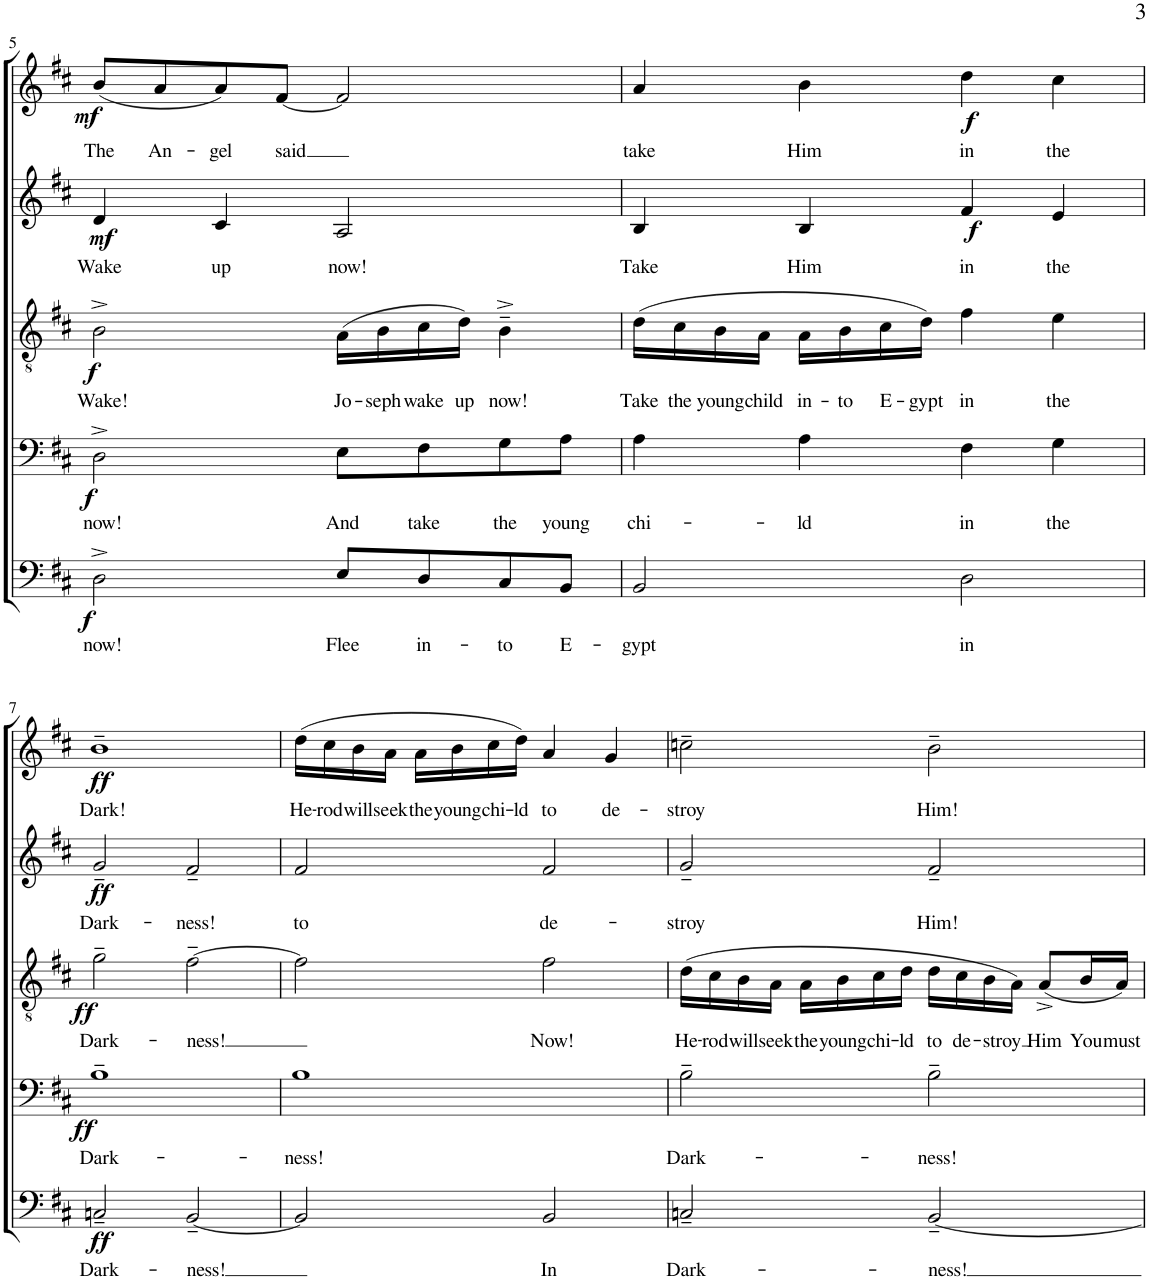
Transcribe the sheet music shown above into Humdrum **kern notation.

**kern	**text	**dynam	**kern	**text	**dynam	**kern	**text	**dynam	**kern	**text	**dynam	**kern	**text	**dynam
*part5	*part5	*part5	*part4	*part4	*part4	*part3	*part3	*part3	*part2	*part2	*part2	*part1	*part1	*part1
*staff5	*staff5	*staff5	*staff4	*staff4	*staff4	*staff3	*staff3	*staff3	*staff2	*staff2	*staff2	*staff1	*staff1	*staff1
*I"Bass	*	*	*I"Baritone	*	*	*I"Tenor	*	*	*I"Alto	*	*	*I"Soprano	*	*
!!LO:PB:g=z
*clefF4	*	*	*clefF4	*	*	*clefGv2	*	*	*clefG2	*	*	*clefG2	*	*
*k[f#c#]	*	*	*k[f#c#]	*	*	*k[f#c#]	*	*	*k[f#c#]	*	*	*k[f#c#]	*	*
*M4/4	*	*	*M4/4	*	*	*M4/4	*	*	*M4/4	*	*	*M4/4	*	*
=5	=5	=5	=5	=5	=5	=5	=5	=5	=5	=5	=5	=5	=5	=5
!	!LO:LY:b	!LO:DY:b	!	!LO:LY:b	!LO:DY:b	!	!LO:LY:b	!LO:DY:b	!	!LO:LY:b	!LO:DY:b	!	!LO:LY:b	!LO:DY:b
2D^\	now!	f	2D^\	now!	f	2B^\	Wake!	f	4d/	Wake	mf	(8b/L	The	mf
!	!	!	!	!	!	!	!	!	!	!	!	!	!LO:LY:b	!
.	.	.	.	.	.	.	.	.	.	.	.	8a/	An-	.
!	!	!	!	!	!	!	!	!	!	!LO:LY:b	!	!	!LO:LY:b	!
.	.	.	.	.	.	.	.	.	4c#/	up	.	8a/)	-gel	.
!	!	!	!	!	!	!	!	!	!	!	!	!	!LO:LY:b	!
.	.	.	.	.	.	.	.	.	.	.	.	[8f#/J	said	.
!	!LO:LY:b	!	!	!LO:LY:b	!	!	!LO:LY:b	!	!	!LO:LY:b	!	!	!	!
8E/L	Flee	.	8E\L	And	.	(16A\LL	Jo-	.	2A/	now!	.	2f#/]	.	.
!	!	!	!	!	!	!	!LO:LY:b	!	!	!	!	!	!	!
.	.	.	.	.	.	16B\	-seph	.	.	.	.	.	.	.
!	!LO:LY:b	!	!	!LO:LY:b	!	!	!LO:LY:b	!	!	!	!	!	!	!
8D/	in-	.	8F#\	take	.	16c#\	wake	.	.	.	.	.	.	.
!	!	!	!	!	!	!	!LO:LY:b	!	!	!	!	!	!	!
.	.	.	.	.	.	16d\JJ)	up	.	.	.	.	.	.	.
!	!LO:LY:b	!	!	!LO:LY:b	!	!	!LO:LY:b	!	!	!	!	!	!	!
8C#/	-to	.	8G\	the	.	4B~^\	now!	.	.	.	.	.	.	.
!	!LO:LY:b	!	!	!LO:LY:b	!	!	!	!	!	!	!	!	!	!
8BB/J	E-	.	8A\J	young	.	.	.	.	.	.	.	.	.	.
=6	=6	=6	=6	=6	=6	=6	=6	=6	=6	=6	=6	=6	=6	=6
!	!LO:LY:b	!	!	!LO:LY:b	!	!	!LO:LY:b	!	!	!LO:LY:b	!	!	!LO:LY:b	!
2BB/	-gypt	.	4A\	chi-	.	(16d\LL	Take	.	4B/	Take	.	4a/	take	.
!	!	!	!	!	!	!	!LO:LY:b	!	!	!	!	!	!	!
.	.	.	.	.	.	16c#\	the	.	.	.	.	.	.	.
!	!	!	!	!	!	!	!LO:LY:b	!	!	!	!	!	!	!
.	.	.	.	.	.	16B\	young	.	.	.	.	.	.	.
!	!	!	!	!	!	!	!LO:LY:b	!	!	!	!	!	!	!
.	.	.	.	.	.	16A\JJ	child	.	.	.	.	.	.	.
!	!	!	!	!LO:LY:b	!	!	!LO:LY:b	!	!	!LO:LY:b	!	!	!LO:LY:b	!
.	.	.	4A\	-ld	.	16A\LL	in-	.	4B/	Him	.	4b\	Him	.
!	!	!	!	!	!	!	!LO:LY:b	!	!	!	!	!	!	!
.	.	.	.	.	.	16B\	-to	.	.	.	.	.	.	.
!	!	!	!	!	!	!	!LO:LY:b	!	!	!	!	!	!	!
.	.	.	.	.	.	16c#\	E-	.	.	.	.	.	.	.
!	!	!	!	!	!	!	!LO:LY:b	!	!	!	!	!	!	!
.	.	.	.	.	.	16d\JJ)	-gypt	.	.	.	.	.	.	.
!	!LO:LY:b	!	!	!LO:LY:b	!	!	!LO:LY:b	!	!	!LO:LY:b	!LO:DY:b	!	!LO:LY:b	!LO:DY:b
2D\	in	.	4F#\	in	.	4f#\	in	.	4f#/	in	f	4dd\	in	f
!	!	!	!	!LO:LY:b	!	!	!LO:LY:b	!	!	!LO:LY:b	!	!	!LO:LY:b	!
.	.	.	4G\	the	.	4e\	the	.	4e/	the	.	4cc#\	the	.
!!LO:LB:g=z
=7	=7	=7	=7	=7	=7	=7	=7	=7	=7	=7	=7	=7	=7	=7
!	!LO:LY:b	!LO:DY:b	!	!LO:LY:b	!LO:DY:b	!	!LO:LY:b	!LO:DY:b	!	!LO:LY:b	!LO:DY:b	!	!LO:LY:b	!LO:DY:b
2Cn~/	Dark-	ff	1B~	Dark-	ff	2g~\	Dark-	ff	2g~/	Dark-	ff	1b~	Dark!	ff
!	!LO:LY:b	!	!	!	!	!	!LO:LY:b	!	!	!LO:LY:b	!	!	!	!
[2BB~/	-ness!	.	.	.	.	[2f#~\	-ness!	.	2f#~/	-ness!	.	.	.	.
=8	=8	=8	=8	=8	=8	=8	=8	=8	=8	=8	=8	=8	=8	=8
!	!	!	!	!LO:LY:b	!	!	!	!	!	!LO:LY:b	!	!	!LO:LY:b	!
2BB/]	.	.	1B	-ness!	.	2f#\]	.	.	2f#/	to	.	(16dd\LL	He-	.
!	!	!	!	!	!	!	!	!	!	!	!	!	!LO:LY:b	!
.	.	.	.	.	.	.	.	.	.	.	.	16cc#\	-rod	.
!	!	!	!	!	!	!	!	!	!	!	!	!	!LO:LY:b	!
.	.	.	.	.	.	.	.	.	.	.	.	16b\	will	.
!	!	!	!	!	!	!	!	!	!	!	!	!	!LO:LY:b	!
.	.	.	.	.	.	.	.	.	.	.	.	16a\JJ	seek	.
!	!	!	!	!	!	!	!	!	!	!	!	!	!LO:LY:b	!
.	.	.	.	.	.	.	.	.	.	.	.	16a\LL	the	.
!	!	!	!	!	!	!	!	!	!	!	!	!	!LO:LY:b	!
.	.	.	.	.	.	.	.	.	.	.	.	16b\	young	.
!	!	!	!	!	!	!	!	!	!	!	!	!	!LO:LY:b	!
.	.	.	.	.	.	.	.	.	.	.	.	16cc#\	chi-	.
!	!	!	!	!	!	!	!	!	!	!	!	!	!LO:LY:b	!
.	.	.	.	.	.	.	.	.	.	.	.	16dd\JJ)	-ld	.
!	!LO:LY:b	!	!	!	!	!	!LO:LY:b	!	!	!LO:LY:b	!	!	!LO:LY:b	!
2BB/	In	.	.	.	.	2f#\	Now!	.	2f#/	de-	.	4a/	to	.
!	!	!	!	!	!	!	!	!	!	!	!	!	!LO:LY:b	!
.	.	.	.	.	.	.	.	.	.	.	.	4g/	de-	.
=9	=9	=9	=9	=9	=9	=9	=9	=9	=9	=9	=9	=9	=9	=9
!	!LO:LY:b	!	!	!LO:LY:b	!	!	!LO:LY:b	!	!	!LO:LY:b	!	!	!LO:LY:b	!
2Cn~/	Dark-	.	2B~\	Dark-	.	(16d\LL	He-	.	2g~/	-stroy	.	2ccn~\	-stroy	.
!	!	!	!	!	!	!	!LO:LY:b	!	!	!	!	!	!	!
.	.	.	.	.	.	16c#\	-rod	.	.	.	.	.	.	.
!	!	!	!	!	!	!	!LO:LY:b	!	!	!	!	!	!	!
.	.	.	.	.	.	16B\	will	.	.	.	.	.	.	.
!	!	!	!	!	!	!	!LO:LY:b	!	!	!	!	!	!	!
.	.	.	.	.	.	16A\JJ	seek	.	.	.	.	.	.	.
!	!	!	!	!	!	!	!LO:LY:b	!	!	!	!	!	!	!
.	.	.	.	.	.	16A\LL	the	.	.	.	.	.	.	.
!	!	!	!	!	!	!	!LO:LY:b	!	!	!	!	!	!	!
.	.	.	.	.	.	16B\	young	.	.	.	.	.	.	.
!	!	!	!	!	!	!	!LO:LY:b	!	!	!	!	!	!	!
.	.	.	.	.	.	16c#\	chi-	.	.	.	.	.	.	.
!	!	!	!	!	!	!	!LO:LY:b	!	!	!	!	!	!	!
.	.	.	.	.	.	16d\JJ	-ld	.	.	.	.	.	.	.
!	!LO:LY:b	!	!	!LO:LY:b	!	!	!LO:LY:b	!	!	!LO:LY:b	!	!	!LO:LY:b	!
[2BB~/	-ness!	.	2B~\	-ness!	.	16d\LL	to	.	2f#~/	Him!	.	2b~\	Him!	.
!	!	!	!	!	!	!	!LO:LY:b	!	!	!	!	!	!	!
.	.	.	.	.	.	16c#\	de-	.	.	.	.	.	.	.
!	!	!	!	!	!	!	!LO:LY:b	!	!	!	!	!	!	!
.	.	.	.	.	.	16B\	-stroy	.	.	.	.	.	.	.
.	.	.	.	.	.	16A\JJ)	.	.	.	.	.	.	.	.
!	!	!	!	!	!	!	!LO:LY:b	!	!	!	!	!	!	!
.	.	.	.	.	.	(8A^/L	Him	.	.	.	.	.	.	.
!	!	!	!	!	!	!	!LO:LY:b	!	!	!	!	!	!	!
.	.	.	.	.	.	16B/L	You	.	.	.	.	.	.	.
!	!	!	!	!	!	!	!LO:LY:b	!	!	!	!	!	!	!
.	.	.	.	.	.	16A/JJ)	must	.	.	.	.	.	.	.
=	=	=	=	=	=	=	=	=	=	=	=	=	=	=
*-	*-	*-	*-	*-	*-	*-	*-	*-	*-	*-	*-	*-	*-	*-
